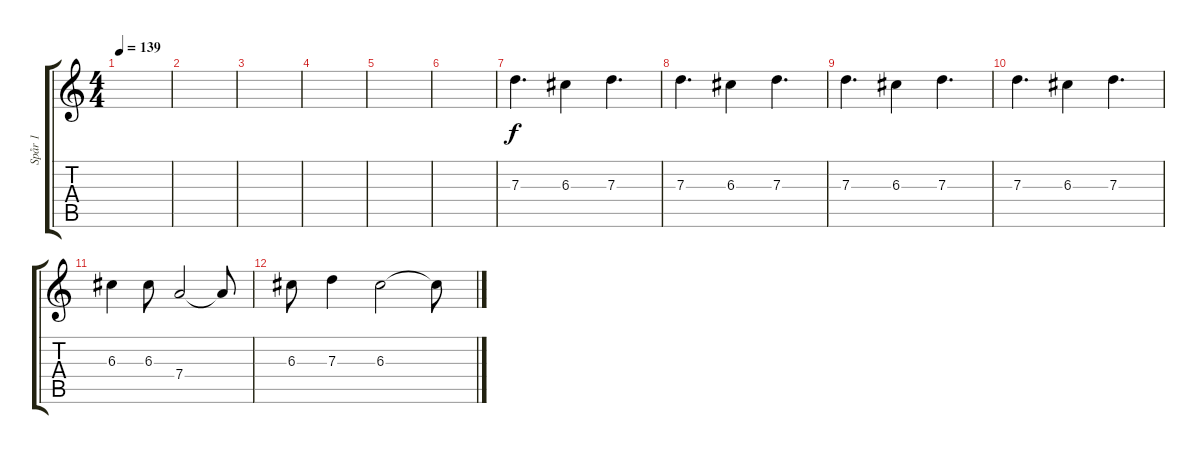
\track ("Spår 1" "Spår 1") {instrument overdrivenguitar}
\staff {score tabs}
\tuning (E4 B3 G3 D3 A2 E2) {hide}
\ts (4 4)
\tempo 139
\clef g2
\ks c
|
|
|
|
|
|
7.3.4{d} 6.3.4 7.3.4{d} |
7.3.4{d} 6.3.4 7.3.4{d} |
7.3.4{d} 6.3.4 7.3.4{d} |
7.3.4{d} 6.3.4 7.3.4{d} |
6.3.4 6.3.8 7.4.2 7.4{t}.8 |
6.3.8 7.3.4 6.3.2 6.3{t}.8
